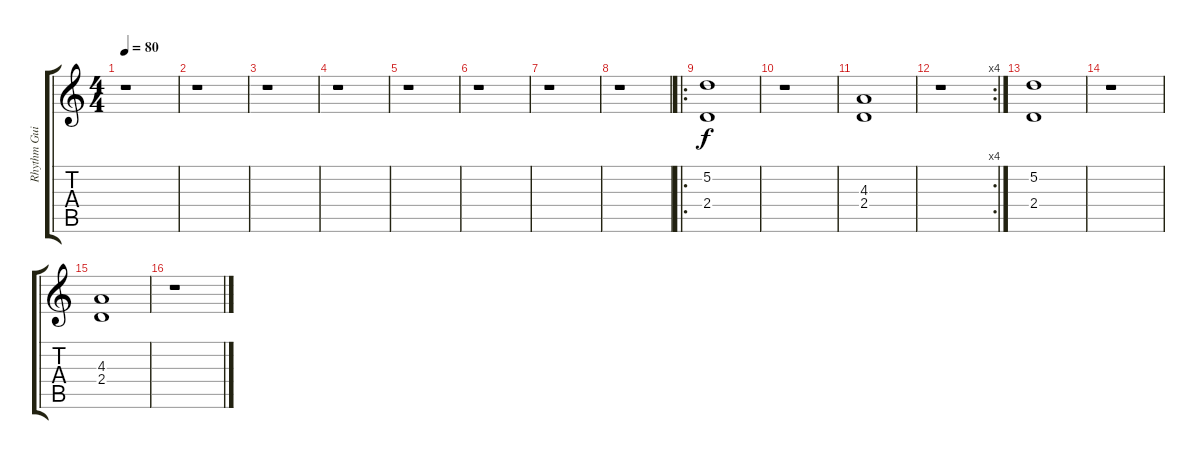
\track ("Rhythm Guitar 2" "Rhythm Gui") {instrument acousticguitarsteel}
\staff {score tabs}
\tuning (D4 A3 F3 C3 G2 D2) {hide}
\ts (4 4)
\tempo 80
\clef g2
\ks c
r.1{dy f instrument acousticguitarsteel} |
r.1 |
r.1 |
r.1 |
r.1 |
r.1 |
r.1 |
r.1 |
\ro
(5.2 2.4).1 |
r.1 |
(4.3 2.4).1 |
\rc 4
r.1 |
(5.2 2.4).1 |
r.1 |
(4.3 2.4).1 |
r.1
